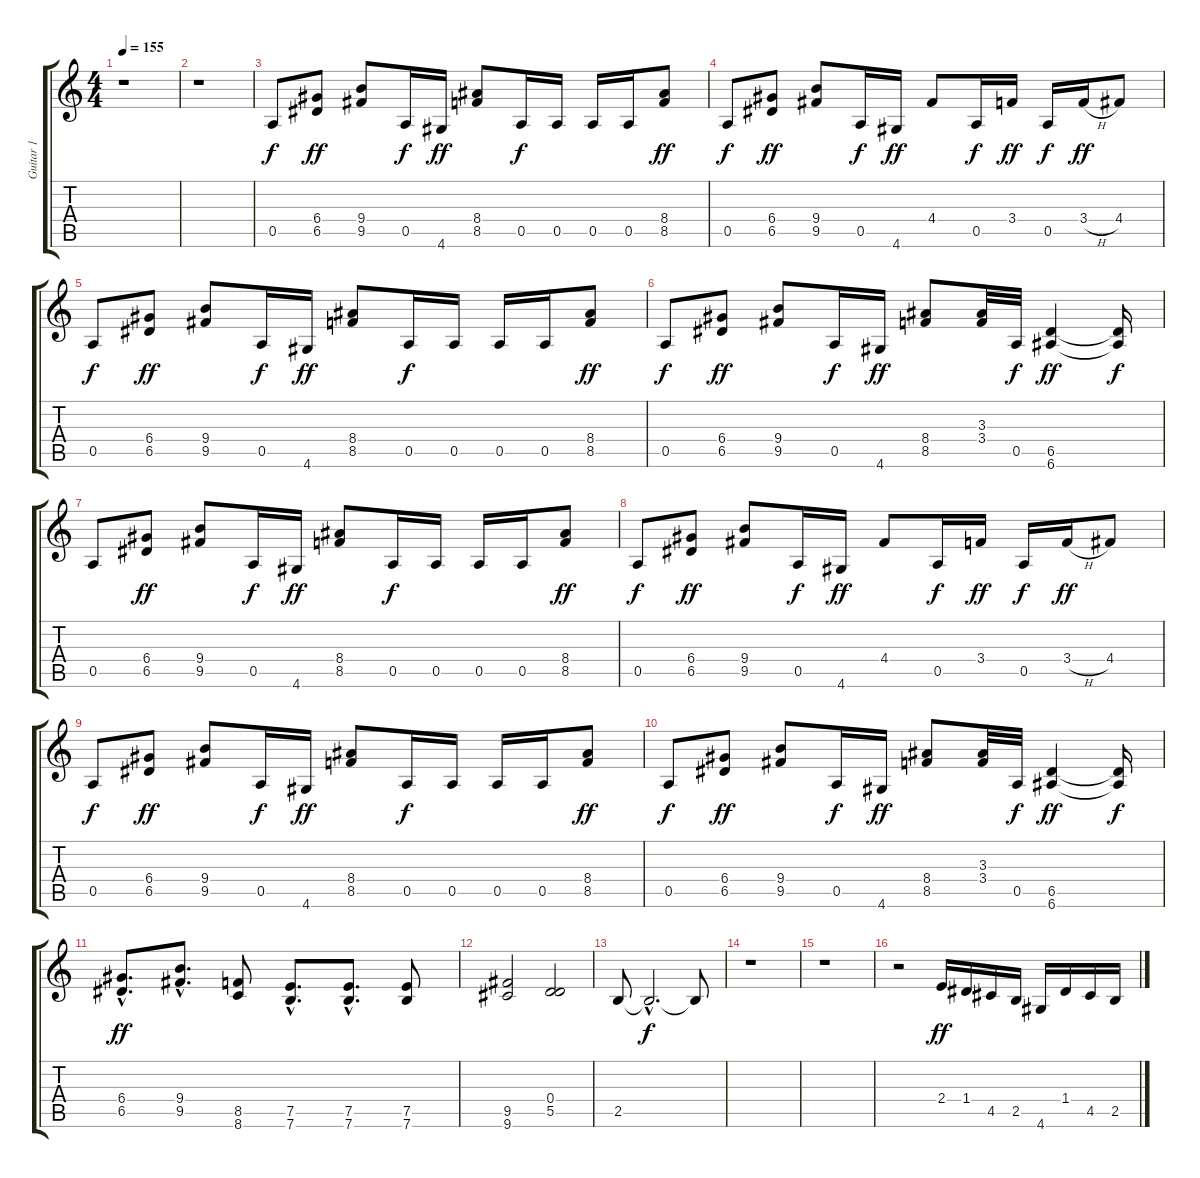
\track ("Guitar 1" "Guitar 1") {instrument distortionguitar}
\staff {score tabs}
\tuning (E4 B3 G3 D3 A2 E2) {hide}
\ts (4 4)
\tempo 155
\clef g2
\ks c
r.1{dy ff} |
r.1 |
0.5.8{dy f} (6.4 6.5).8{dy ff} (9.4 9.5).8 0.5.16{dy f} 4.6.16{dy ff} (8.4 8.5).8 0.5.16{dy f} 0.5.16 0.5.16 0.5.16 (8.4 8.5).8{dy ff} |
0.5.8{dy f} (6.4 6.5).8{dy ff} (9.4 9.5).8 0.5.16{dy f} 4.6.16{dy ff} 4.4.8 0.5.16{dy f} 3.4.16{dy ff} 0.5.16{dy f} 3.4{h}.16{dy ff} 4.4.8 |
0.5.8{dy f} (6.4 6.5).8{dy ff} (9.4 9.5).8 0.5.16{dy f} 4.6.16{dy ff} (8.4 8.5).8 0.5.16{dy f} 0.5.16 0.5.16 0.5.16 (8.4 8.5).8{dy ff} |
0.5.8{dy f} (6.4 6.5).8{dy ff} (9.4 9.5).8 0.5.16{dy f} 4.6.16{dy ff} (8.4 8.5).8 (3.3 3.4).32 0.5.32{dy f} (6.5 6.6).4{dy ff} (6.5{t} 6.6{t}).16{dy f} |
0.5.8 (6.4 6.5).8{dy ff} (9.4 9.5).8 0.5.16{dy f} 4.6.16{dy ff} (8.4 8.5).8 0.5.16{dy f} 0.5.16 0.5.16 0.5.16 (8.4 8.5).8{dy ff} |
0.5.8{dy f} (6.4 6.5).8{dy ff} (9.4 9.5).8 0.5.16{dy f} 4.6.16{dy ff} 4.4.8 0.5.16{dy f} 3.4.16{dy ff} 0.5.16{dy f} 3.4{h}.16{dy ff} 4.4.8 |
0.5.8{dy f} (6.4 6.5).8{dy ff} (9.4 9.5).8 0.5.16{dy f} 4.6.16{dy ff} (8.4 8.5).8 0.5.16{dy f} 0.5.16 0.5.16 0.5.16 (8.4 8.5).8{dy ff} |
0.5.8{dy f} (6.4 6.5).8{dy ff} (9.4 9.5).8 0.5.16{dy f} 4.6.16{dy ff} (8.4 8.5).8 (3.3 3.4).32 0.5.32{dy f} (6.5 6.6).4{dy ff} (6.5{t} 6.6{t}).16{dy f} |
(6.4{hac} 6.5{hac}).8{d dy ff} (9.4{hac} 9.5{hac}).8{d} (8.5 8.6).8 (7.5{hac} 7.6{hac}).8{d} (7.5{hac} 7.6{hac}).8{d} (7.5 7.6).8 |
(9.5 9.6).2 (0.4 5.5).2 |
2.5.8 2.5{hac t}.2{d dy f} 2.5{t}.8 |
r.1 |
r.1 |
r.2{balance 8} 2.4.16{dy ff} 1.4.16 4.5.16 2.5.16 4.6.16 1.4.16 4.5.16 2.5.16
